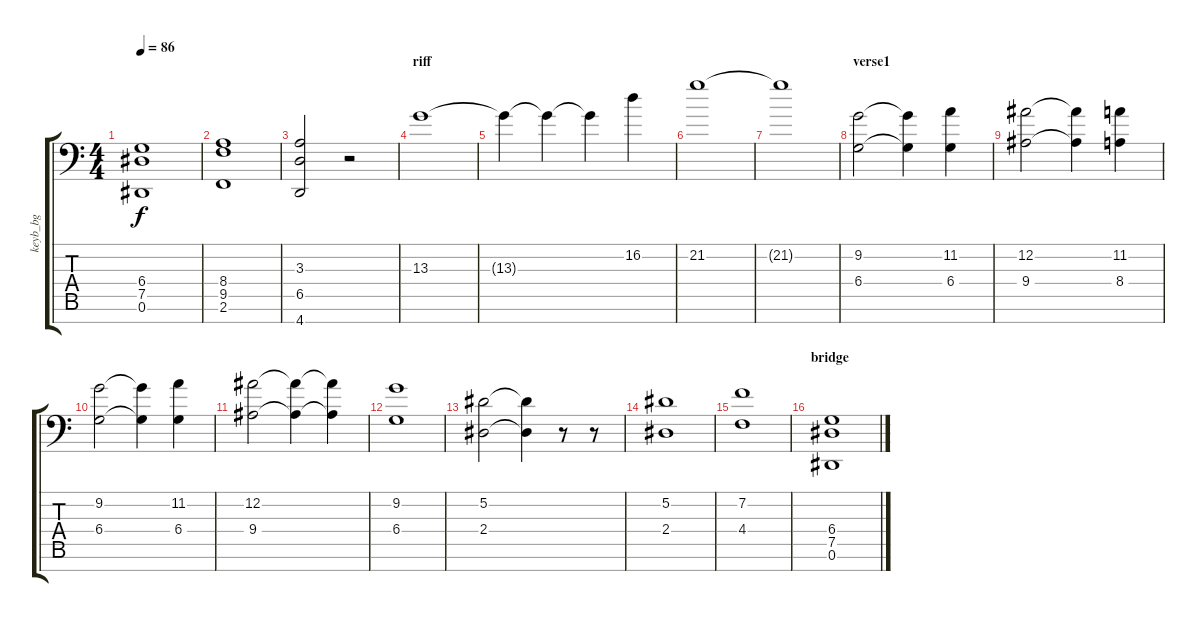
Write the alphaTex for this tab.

\track ("keyb_bg" "keyb_bg") {instrument stringensemble1}
\staff {score tabs}
\tuning (Eb4 Bb3 Gb3 Db3 Ab2 Eb2 Bb1) {hide}
\ts (4 4)
\tempo 86
\clef f4
\ks c
(6.4 7.5 0.6).1{dy f} |
(8.4 9.5 2.6).1 |
(3.3 6.5 4.7).2 r.2 |
\section ("" "riff")
13.3.1 |
13.3{t}.4 13.3{t}.4 13.3{t}.4 16.2.4 |
21.2.1 |
21.2{t}.1 |
\section ("" "verse1")
(9.2 6.4).2 (9.2{t} 6.4{t}).4 (11.2 6.4).4 |
(12.2 9.4).2 (12.2{t} 9.4{t}).4 (11.2 8.4).4 |
(9.2 6.4).2 (9.2{t} 6.4{t}).4 (11.2 6.4).4 |
(12.2 9.4).2 (12.2{t} 9.4{t}).4 (12.2{t} 9.4{t}).4 |
(9.2 6.4).1 |
(5.2 2.4).2 (5.2{t} 2.4{t}).4 r.8 r.8 |
(5.2 2.4).1 |
(7.2 4.4).1 |
\section ("" "bridge")
(6.4 7.5 0.6).1
